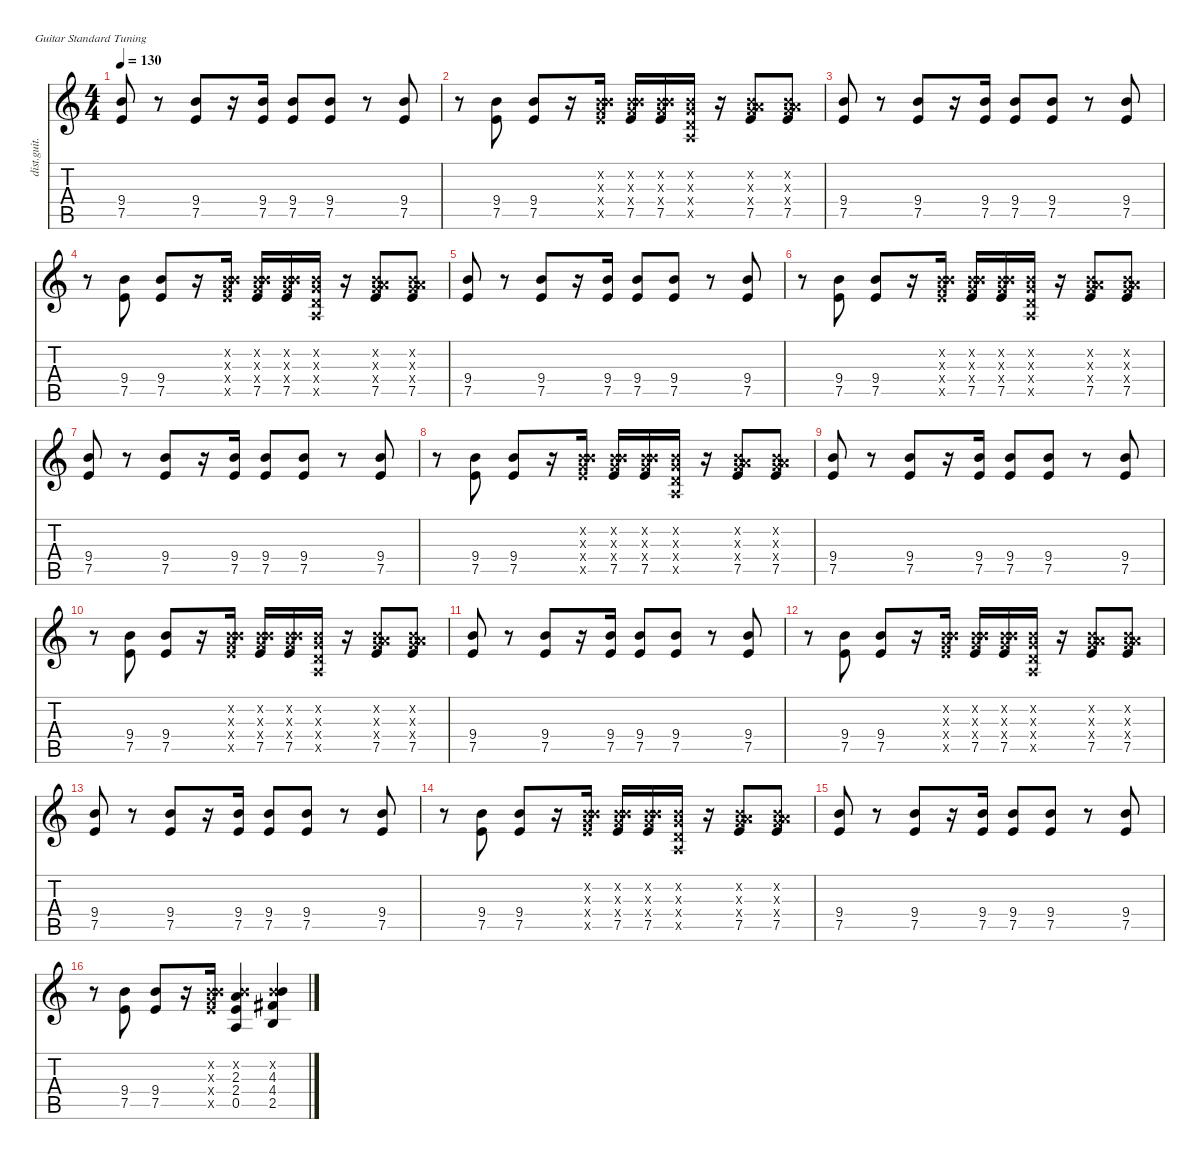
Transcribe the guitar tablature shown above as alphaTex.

\defaultSystemsLayout 4
\hideDynamics
\bracketExtendMode nobrackets
\otherSystemsTrackNameOrientation horizontal
\track ("Guitar 1" "dist.guit.") {instrument distortionguitar}
\staff {score tabs}
\tuning (E4 B3 G3 D3 A2 E2)
\ts (4 4)
\tempo 130
\clef g2
\ks c
(9.4 7.5).8{dy f beam Up} r.8{beam Up} (9.4 7.5).8{beam Up} r.16{beam Up} (9.4 7.5).16{beam Up} (9.4 7.5).8{beam Up} (9.4 7.5).8{beam Up} r.8{beam Up} (9.4 7.5).8{beam Up} |
r.8{beam Down} (9.4 7.5).8{beam Up} (9.4 7.5).8{beam Up} r.16{beam Up} (0.2{x} 0.3{x} 9.4{x} 7.5{x}).16{beam Up} (0.2{x} 0.3{x} 9.4{x} 7.5).16{beam Up} (0.2{x} 0.3{x} 9.4{x} 7.5).16{beam Up} (0.2{x} 0.3{x} 0.4{x} 0.5{x}).16{beam Up} r.16{beam Up} (0.2{x} 0.3{x} 7.4{x} 7.5).8{beam Up} (0.2{x} 0.3{x} 7.4{x} 7.5).8{beam Up} |
(9.4 7.5).8{beam Up} r.8{beam Up} (9.4 7.5).8{beam Up} r.16{beam Up} (9.4 7.5).16{beam Up} (9.4 7.5).8{beam Up} (9.4 7.5).8{beam Up} r.8{beam Up} (9.4 7.5).8{beam Up} |
r.8{beam Down} (9.4 7.5).8{beam Up} (9.4 7.5).8{beam Up} r.16{beam Up} (0.2{x} 0.3{x} 9.4{x} 7.5{x}).16{beam Up} (0.2{x} 0.3{x} 9.4{x} 7.5).16{beam Up} (0.2{x} 0.3{x} 9.4{x} 7.5).16{beam Up} (0.2{x} 0.3{x} 0.4{x} 0.5{x}).16{beam Up} r.16{beam Up} (0.2{x} 0.3{x} 7.4{x} 7.5).8{beam Up} (0.2{x} 0.3{x} 7.4{x} 7.5).8{beam Up} |
(9.4 7.5).8{beam Up} r.8{beam Up} (9.4 7.5).8{beam Up} r.16{beam Up} (9.4 7.5).16{beam Up} (9.4 7.5).8{beam Up} (9.4 7.5).8{beam Up} r.8{beam Up} (9.4 7.5).8{beam Up} |
r.8{beam Down} (9.4 7.5).8{beam Up} (9.4 7.5).8{beam Up} r.16{beam Up} (0.2{x} 0.3{x} 9.4{x} 7.5{x}).16{beam Up} (0.2{x} 0.3{x} 9.4{x} 7.5).16{beam Up} (0.2{x} 0.3{x} 9.4{x} 7.5).16{beam Up} (0.2{x} 0.3{x} 0.4{x} 0.5{x}).16{beam Up} r.16{beam Up} (0.2{x} 0.3{x} 7.4{x} 7.5).8{beam Up} (0.2{x} 0.3{x} 7.4{x} 7.5).8{beam Up} |
(9.4 7.5).8{beam Up} r.8{beam Up} (9.4 7.5).8{beam Up} r.16{beam Up} (9.4 7.5).16{beam Up} (9.4 7.5).8{beam Up} (9.4 7.5).8{beam Up} r.8{beam Up} (9.4 7.5).8{beam Up} |
r.8{beam Down} (9.4 7.5).8{beam Up} (9.4 7.5).8{beam Up} r.16{beam Up} (0.2{x} 0.3{x} 9.4{x} 7.5{x}).16{beam Up} (0.2{x} 0.3{x} 9.4{x} 7.5).16{beam Up} (0.2{x} 0.3{x} 9.4{x} 7.5).16{beam Up} (0.2{x} 0.3{x} 0.4{x} 0.5{x}).16{beam Up} r.16{beam Up} (0.2{x} 0.3{x} 7.4{x} 7.5).8{beam Up} (0.2{x} 0.3{x} 7.4{x} 7.5).8{beam Up} |
(9.4 7.5).8{beam Up} r.8{beam Up} (9.4 7.5).8{beam Up} r.16{beam Up} (9.4 7.5).16{beam Up} (9.4 7.5).8{beam Up} (9.4 7.5).8{beam Up} r.8{beam Up} (9.4 7.5).8{beam Up} |
r.8{beam Down} (9.4 7.5).8{beam Up} (9.4 7.5).8{beam Up} r.16{beam Up} (0.2{x} 0.3{x} 9.4{x} 7.5{x}).16{beam Up} (0.2{x} 0.3{x} 9.4{x} 7.5).16{beam Up} (0.2{x} 0.3{x} 9.4{x} 7.5).16{beam Up} (0.2{x} 0.3{x} 0.4{x} 0.5{x}).16{beam Up} r.16{beam Up} (0.2{x} 0.3{x} 7.4{x} 7.5).8{beam Up} (0.2{x} 0.3{x} 7.4{x} 7.5).8{beam Up} |
(9.4 7.5).8{beam Up} r.8{beam Up} (9.4 7.5).8{beam Up} r.16{beam Up} (9.4 7.5).16{beam Up} (9.4 7.5).8{beam Up} (9.4 7.5).8{beam Up} r.8{beam Up} (9.4 7.5).8{beam Up} |
r.8{beam Down} (9.4 7.5).8{beam Up} (9.4 7.5).8{beam Up} r.16{beam Up} (0.2{x} 0.3{x} 9.4{x} 7.5{x}).16{beam Up} (0.2{x} 0.3{x} 9.4{x} 7.5).16{beam Up} (0.2{x} 0.3{x} 9.4{x} 7.5).16{beam Up} (0.2{x} 0.3{x} 0.4{x} 0.5{x}).16{beam Up} r.16{beam Up} (0.2{x} 0.3{x} 7.4{x} 7.5).8{beam Up} (0.2{x} 0.3{x} 7.4{x} 7.5).8{beam Up} |
(9.4 7.5).8{beam Up} r.8{beam Up} (9.4 7.5).8{beam Up} r.16{beam Up} (9.4 7.5).16{beam Up} (9.4 7.5).8{beam Up} (9.4 7.5).8{beam Up} r.8{beam Up} (9.4 7.5).8{beam Up} |
r.8{beam Down} (9.4 7.5).8{beam Up} (9.4 7.5).8{beam Up} r.16{beam Up} (0.2{x} 0.3{x} 9.4{x} 7.5{x}).16{beam Up} (0.2{x} 0.3{x} 9.4{x} 7.5).16{beam Up} (0.2{x} 0.3{x} 9.4{x} 7.5).16{beam Up} (0.2{x} 0.3{x} 0.4{x} 0.5{x}).16{beam Up} r.16{beam Up} (0.2{x} 0.3{x} 7.4{x} 7.5).8{beam Up} (0.2{x} 0.3{x} 7.4{x} 7.5).8{beam Up} |
(9.4 7.5).8{beam Up} r.8{beam Up} (9.4 7.5).8{beam Up} r.16{beam Up} (9.4 7.5).16{beam Up} (9.4 7.5).8{beam Up} (9.4 7.5).8{beam Up} r.8{beam Up} (9.4 7.5).8{beam Up} |
r.8{beam Down} (9.4 7.5).8{beam Up} (9.4 7.5).8{beam Up} r.16{beam Up} (0.2{x} 0.3{x} 9.4{x} 7.5{x}).16{beam Up} (0.2{x} 2.3 2.4 0.5).4{beam Up} (0.2{x} 4.3 4.4{acc #} 2.5).4{beam Up}
